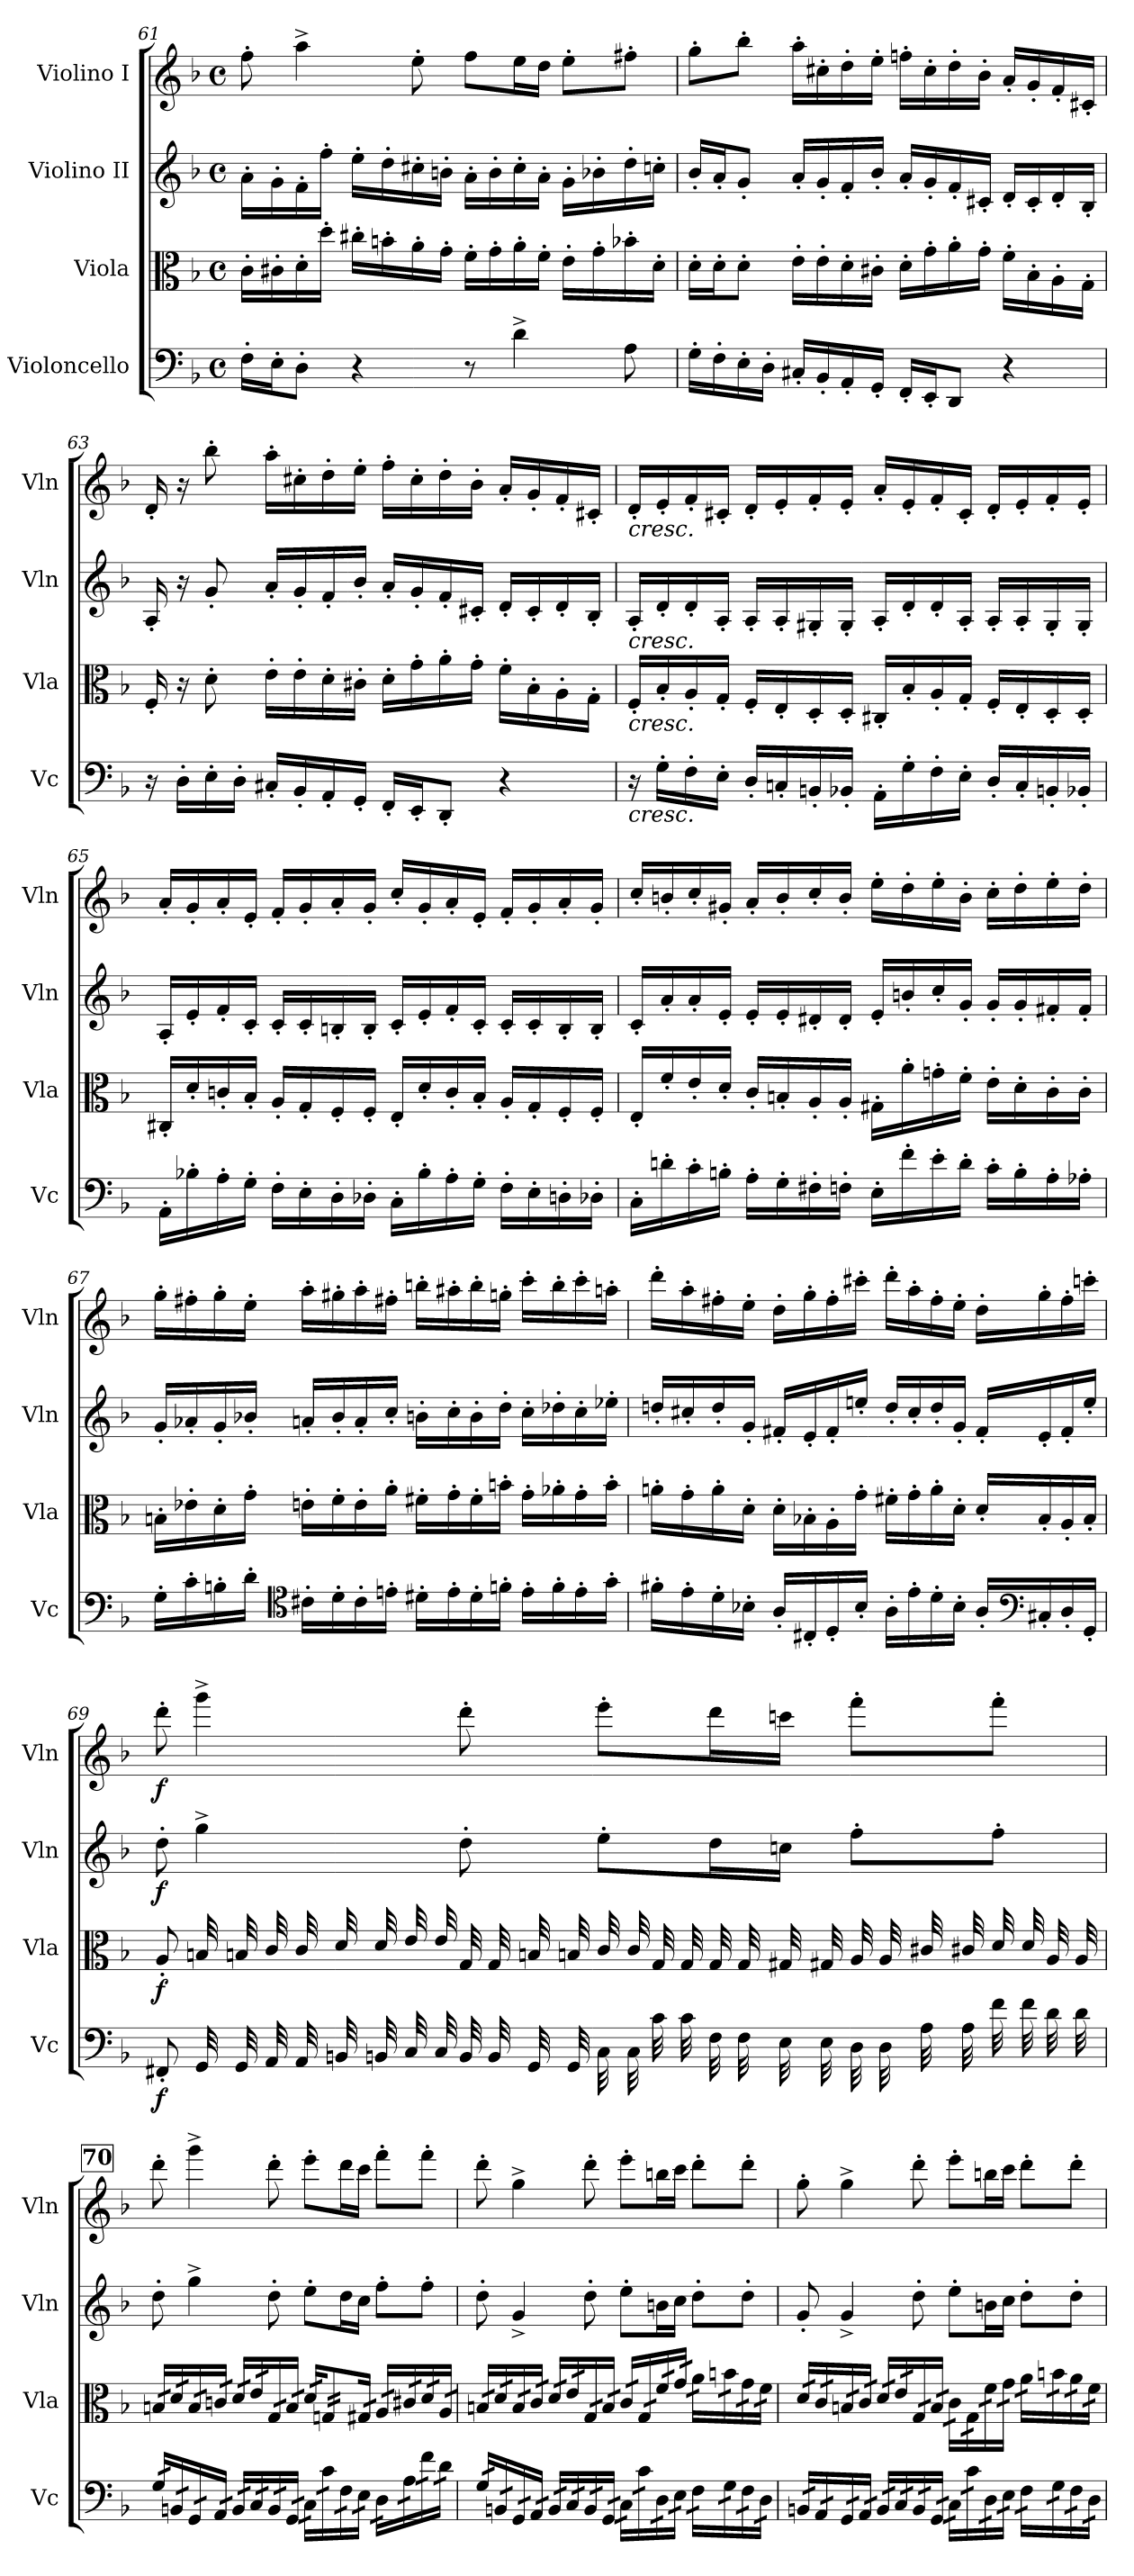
**kern	**dynam	**kern	**dynam	**kern	**dynam	**kern	**dynam
*part4	*part4	*part3	*part3	*part2	*part2	*part1	*part1
*staff4	*staff4	*staff3	*staff3	*staff2	*staff2	*staff1	*staff1
*I"Violoncello	*	*I"Viola	*	*I"Violino II	*	*I"Violino I	*
*I'Vc	*	*I'Vla	*	*I'Vln	*	*I'Vln	*
*clefF4	*	*clefC3	*	*clefG2	*	*clefG2	*
*k[b-]	*	*k[b-]	*	*k[b-]	*	*k[b-]	*
*M4/4	*	*M4/4	*	*M4/4	*	*M4/4	*
*met(c)	*	*met(c)	*	*met(c)	*	*met(c)	*
=61	=61	=61	=61	=61	=61	=61	=61
16F'\LL	.	16c'\LL	.	16a'\LL	.	8ff'\	.
16E'\J	.	16c#X'\	.	16g'\	.	.	.
8D'\J	.	16d'\	.	16f'\	.	4aa^\	.
.	.	16dd'\JJ	.	16ff'\JJ	.	.	.
4r	.	16cc#X'\LL	.	16ee'\LL	.	.	.
.	.	16bn'\	.	16dd'\	.	.	.
.	.	16a'\	.	16cc#X'\	.	8ee'\	.
.	.	16g'\JJ	.	16bn'\JJ	.	.	.
8r	.	16f'\LL	.	16a'\LL	.	8ff\L	.
.	.	16g'\	.	16b'\	.	.	.
4d^\	.	16a'\	.	16cc#'\	.	16ee\L	.
.	.	16f'\JJ	.	16a'\JJ	.	16dd\JJ	.
.	.	16e'\LL	.	16g'\LL	.	8ee'\L	.
.	.	16g'\	.	16b-X'\	.	.	.
8A\	.	16b-X'\	.	16dd'\	.	8ff#X'\J	.
.	.	16d'\JJ	.	16ccn'\JJ	.	.	.
=62	=62	=62	=62	=62	=62	=62	=62
16G'\LL	.	16d'\LL	.	16b-'/LL	.	8gg'\L	.
16F'\	.	16d'\J	.	16a'/J	.	.	.
16E'\	.	8d'\J	.	8g'/J	.	8bb-'\J	.
16D'\JJ	.	.	.	.	.	.	.
16C#X'/LL	.	16e'\LL	.	16a'/LL	.	16aa'\LL	.
16BB-'/	.	16e'\	.	16g'/	.	16cc#X'\	.
16AA'/	.	16d'\	.	16f'/	.	16dd'\	.
16GG'/JJ	.	16c#X'\JJ	.	16b-'/JJ	.	16ee'\JJ	.
16FF'/LL	.	16d'\LL	.	16a'/LL	.	16ffn'\LL	.
16EE'/J	.	16g'\	.	16g'/	.	16cc#'\	.
8DD/J	.	16a'\	.	16f'/	.	16dd'\	.
.	.	16g'\JJ	.	16c#X'/JJ	.	16b-'\JJ	.
4r	.	16f'\LL	.	16d'/LL	.	16a'/LL	.
.	.	16B-'\	.	16c#'/	.	16g'/	.
.	.	16A'\	.	16d'/	.	16f'/	.
.	.	16G'\JJ	.	16B-'/JJ	.	16c#X'/JJ	.
!!LO:LB:g=z
=63	=63	=63	=63	=63	=63	=63	=63
16r	.	16F'/	.	16A'/	.	16d'/	.
16D'\LL	.	16r	.	16r	.	16r	.
16E'\	.	8d'\	.	8g'/	.	8bb-'\	.
16D'\JJ	.	.	.	.	.	.	.
16C#X'/LL	.	16e'\LL	.	16a'/LL	.	16aa'\LL	.
16BB-'/	.	16e'\	.	16g'/	.	16cc#X'\	.
16AA'/	.	16d'\	.	16f'/	.	16dd'\	.
16GG'/JJ	.	16c#X'\JJ	.	16b-'/JJ	.	16ee'\JJ	.
16FF'/LL	.	16d'\LL	.	16a'/LL	.	16ff'\LL	.
16EE'/J	.	16g'\	.	16g'/	.	16cc#'\	.
8DD'/J	.	16a'\	.	16f'/	.	16dd'\	.
.	.	16g'\JJ	.	16c#X'/JJ	.	16b-'\JJ	.
4r	.	16f'\LL	.	16d'/LL	.	16a'/LL	.
.	.	16B-'\	.	16c#'/	.	16g'/	.
.	.	16A'\	.	16d'/	.	16f'/	.
.	.	16G'\JJ	.	16B-'/JJ	.	16c#X'/JJ	.
=64	=64	=64	=64	=64	=64	=64	=64
!	!	!	!	!	!	!LO:TX:b:i:t=cresc.	!
!	!	!	!	!LO:TX:b:i:t=cresc.	!	!	!
!	!	!LO:TX:b:i:t=cresc.	!	!	!	!	!
!LO:TX:b:i:t=cresc.	!	!	!	!	!	!	!
16r	.	16F'/LL	.	16A'/LL	.	16d'/LL	.
16G'\LL	.	16B-'/	.	16d'/	.	16e'/	.
16F'\	.	16A'/	.	16d'/	.	16f'/	.
16E'\JJ	.	16G'/JJ	.	16A'/JJ	.	16c#X'/JJ	.
16D'/LL	.	16F'/LL	.	16A'/LL	.	16d'/LL	.
16Cn'/	.	16E'/	.	16A'/	.	16e'/	.
16BBn'/	.	16D'/	.	16G#X'/	.	16f'/	.
16BB-X'/JJ	.	16D'/JJ	.	16G#'/JJ	.	16e'/JJ	.
16AA'\LL	.	16C#X'/LL	.	16A'/LL	.	16a'/LL	.
16G'\	.	16B-'/	.	16d'/	.	16e'/	.
16F'\	.	16A'/	.	16d'/	.	16f'/	.
16E'\JJ	.	16G'/JJ	.	16A'/JJ	.	16c#'/JJ	.
16D'/LL	.	16F'/LL	.	16A'/LL	.	16d'/LL	.
16C'/	.	16E'/	.	16A'/	.	16e'/	.
16BBn'/	.	16D'/	.	16G#'/	.	16f'/	.
16BB-X'/JJ	.	16D'/JJ	.	16G#'/JJ	.	16e'/JJ	.
=65	=65	=65	=65	=65	=65	=65	=65
16AA'\LL	.	16C#X'/LL	.	16A'/LL	.	16a'/LL	.
16B-X'\	.	16d'/	.	16e'/	.	16g'/	.
16A'\	.	16cn'/	.	16f'/	.	16a'/	.
16G'\JJ	.	16B-'/JJ	.	16c'/JJ	.	16e'/JJ	.
16F'\LL	.	16A'/LL	.	16c'/LL	.	16f'/LL	.
16E'\	.	16G'/	.	16c'/	.	16g'/	.
16D'\	.	16F'/	.	16Bn'/	.	16a'/	.
16D-X'\JJ	.	16F'/JJ	.	16B'/JJ	.	16g'/JJ	.
16C'\LL	.	16E'/LL	.	16c'/LL	.	16cc'/LL	.
16B-'\	.	16d'/	.	16e'/	.	16g'/	.
16A'\	.	16c'/	.	16f'/	.	16a'/	.
16G'\JJ	.	16B-'/JJ	.	16c'/JJ	.	16e'/JJ	.
16F'\LL	.	16A'/LL	.	16c'/LL	.	16f'/LL	.
16E'\	.	16G'/	.	16c'/	.	16g'/	.
16Dn'\	.	16F'/	.	16B'/	.	16a'/	.
16D-X'\JJ	.	16F'/JJ	.	16B'/JJ	.	16g'/JJ	.
!!LO:PB:g=z
=66	=66	=66	=66	=66	=66	=66	=66
16C'\LL	.	16E'/LL	.	16c'/LL	.	16cc'/LL	.
16dn'\	.	16f'/	.	16a'/	.	16bn'/	.
16c'\	.	16e'/	.	16a'/	.	16cc'/	.
16Bn'\JJ	.	16d'/JJ	.	16e'/JJ	.	16g#X'/JJ	.
16A'\LL	.	16c'/LL	.	16e'/LL	.	16a'/LL	.
16G'\	.	16Bn'/	.	16e'/	.	16b'/	.
16F#X'\	.	16A'/	.	16d#X'/	.	16cc'/	.
16Fn'\JJ	.	16A'/JJ	.	16d#'/JJ	.	16b'/JJ	.
16E'\LL	.	16G#X'\LL	.	16e'/LL	.	16ee'\LL	.
16f'\	.	16a'\	.	16bn'/	.	16dd'\	.
16e'\	.	16gn'\	.	16cc'/	.	16ee'\	.
16d'\JJ	.	16f'\JJ	.	16g'/JJ	.	16b'\JJ	.
16c'\LL	.	16e'\LL	.	16g'/LL	.	16cc'\LL	.
16B'\	.	16d'\	.	16g'/	.	16dd'\	.
16A'\	.	16c'\	.	16f#X'/	.	16ee'\	.
16A-X'\JJ	.	16c'\JJ	.	16f#'/JJ	.	16dd'\JJ	.
=67	=67	=67	=67	=67	=67	=67	=67
16G'\LL	.	16Bn'\LL	.	16g'/LL	.	16gg'\LL	.
16c'\	.	16e-X'\	.	16a-X'/	.	16ff#X'\	.
16Bn'\	.	16d'\	.	16g'/	.	16gg'\	.
16d'\JJ	.	16g'\JJ	.	16b-X'/JJ	.	16ee'\JJ	.
*clefC4	*	*	*	*	*	*	*
16c#X'\LL	.	16en'\LL	.	16an'/LL	.	16aa'\LL	.
16d'\	.	16f'\	.	16b-'/	.	16gg#X'\	.
16c#'\	.	16e'\	.	16a'/	.	16aa'\	.
16en'\JJ	.	16a'\JJ	.	16cc'/JJ	.	16ff#X'\JJ	.
16d#X'\LL	.	16f#X'\LL	.	16bn'\LL	.	16bbn'\LL	.
16e'\	.	16g'\	.	16cc'\	.	16aa#X'\	.
16d#'\	.	16f#'\	.	16b'\	.	16bb'\	.
16fn'\JJ	.	16bn'\JJ	.	16dd'\JJ	.	16ggn'\JJ	.
16e'\LL	.	16g'\LL	.	16cc'\LL	.	16ccc'\LL	.
16f'\	.	16a-X'\	.	16dd-X'\	.	16bb'\	.
16e'\	.	16g'\	.	16cc'\	.	16ccc'\	.
16g'\JJ	.	16b'\JJ	.	16ee-X'\JJ	.	16aan'\JJ	.
=68	=68	=68	=68	=68	=68	=68	=68
16f#X'\LL	.	16an'\LL	.	16ddn'/LL	.	16ddd'\LL	.
16e'\	.	16g'\	.	16cc#X'/	.	16aa'\	.
16d'\	.	16a'\	.	16dd'/	.	16ff#X'\	.
16B-X'\JJ	.	16d'\JJ	.	16g'/JJ	.	16ee'\JJ	.
16A'/LL	.	16d'\LL	.	16f#X'/LL	.	16dd'\LL	.
16C#X'/	.	16B-X'\	.	16e'/	.	16gg'\	.
16D'/	.	16A'\	.	16f#'/	.	16ff#'\	.
16B-'/JJ	.	16g'\JJ	.	16een'/JJ	.	16ccc#X'\JJ	.
16A'\LL	.	16f#X'\LL	.	16dd'/LL	.	16ddd'\LL	.
16e'\	.	16g'\	.	16cc#'/	.	16aa'\	.
16d'\	.	16a'\	.	16dd'/	.	16ff#'\	.
16B-'\JJ	.	16d'\JJ	.	16g'/JJ	.	16ee'\JJ	.
16A'/LL	.	16d'/LL	.	16f#'/LL	.	16dd'\LL	.
*clefF4	*	*	*	*	*	*	*
16C#X'/	.	16B-'/	.	16e'/	.	16gg'\	.
16D'/	.	16A'/	.	16f#'/	.	16ff#'\	.
16GG'/JJ	.	16B-'/JJ	.	16ee'/JJ	.	16cccn'\JJ	.
!!LO:LB:g=z
=69	=69	=69	=69	=69	=69	=69	=69
!	!LO:DY:b	!	!LO:DY:b	!	!LO:DY:b	!	!LO:DY:b
8FF#X'/L	f	8A'/L	f	8dd'\	f	8ddd'\	f
*tremolo	*	*	*	*	*	*	*
*	*	*tremolo	*	*	*	*	*
32GG/LLL	.	32Bn/LLL	.	4gg^\	.	4ggg^\	.
32GG/	.	32Bn/	.	.	.	.	.
32AA/	.	32c/	.	.	.	.	.
32AA/JJJ	.	32c/JJJ	.	.	.	.	.
32BBn/LLL	.	32d/LLL	.	.	.	.	.
32BBn/	.	32d/	.	.	.	.	.
32C/	.	32e/	.	.	.	.	.
32C/	.	32e/	.	.	.	.	.
32BB/	.	32G/	.	8dd'\	.	8ddd'\	.
32BB/	.	32G/	.	.	.	.	.
32GG/	.	32Bn/	.	.	.	.	.
32GG/JJJ	.	32Bn/JJJ	.	.	.	.	.
32C\LLL	.	32c/LLL	.	8ee'\L	.	8eee'\L	.
32C\	.	32c/	.	.	.	.	.
32c\	.	32G/	.	.	.	.	.
32c\	.	32G/	.	.	.	.	.
32F\	.	32G/	.	16dd\L	.	16ddd\L	.
32F\	.	32G/	.	.	.	.	.
32E\	.	32G#X/	.	16ccn\JJ	.	16cccn\JJ	.
32E\JJJ	.	32G#X/JJJ	.	.	.	.	.
32D\LLL	.	32A/LLL	.	8ff'\L	.	8fff'\L	.
32D\	.	32A/	.	.	.	.	.
32A\	.	32c#X/	.	.	.	.	.
32A\	.	32c#X/	.	.	.	.	.
32f\	.	32d/	.	8ff'\J	.	8fff'\J	.
32f\	.	32d/	.	.	.	.	.
32d\	.	32A/	.	.	.	.	.
32d\JJJ	.	32A/JJJ	.	.	.	.	.
!!LO:REH:place=s1:a:B:fs=14:t=70
=70	=70	=70	=70	=70	=70	=70	=70
32G/LLL	.	32Bn/LLL	.	8dd'\	.	8ddd'\	.
32G/	.	32Bn/	.	.	.	.	.
32BBn/	.	32d/	.	.	.	.	.
32BBn/	.	32d/	.	.	.	.	.
32GG/	.	32B/	.	4gg^\	.	4ggg^\	.
32GG/	.	32B/	.	.	.	.	.
32AA/	.	32cn/	.	.	.	.	.
32AA/JJJ	.	32cn/JJJ	.	.	.	.	.
32BB/LLL	.	32d/LLL	.	.	.	.	.
32BB/	.	32d/	.	.	.	.	.
32C/	.	32e/	.	.	.	.	.
32C/	.	32e/	.	.	.	.	.
32BB/	.	32G/	.	8dd'\	.	8ddd'\	.
32BB/	.	32G/	.	.	.	.	.
32GG/	.	32B/	.	.	.	.	.
32GG/JJJ	.	32B/JJJ	.	.	.	.	.
32C\LLL	.	32d/LLL	.	8ee'\L	.	8eee'\L	.
32C\	.	32d/	.	.	.	.	.
32c\	.	32Gn/	.	.	.	.	.
32c\	.	32Gn/	.	.	.	.	.
32F\	.	32G/	.	16dd\L	.	16ddd\L	.
32F\	.	32G/	.	.	.	.	.
32E\	.	32G#X/	.	16cc\JJ	.	16ccc\JJ	.
32E\JJJ	.	32G#X/JJJ	.	.	.	.	.
32D\LLL	.	32A/LLL	.	8ff'\L	.	8fff'\L	.
32D\	.	32A/	.	.	.	.	.
32A\	.	32c#X/	.	.	.	.	.
32A\	.	32c#X/	.	.	.	.	.
32f\	.	32d/	.	8ff'\J	.	8fff'\J	.
32f\	.	32d/	.	.	.	.	.
32d\	.	32A/	.	.	.	.	.
32d\JJJ	.	32A/JJJ	.	.	.	.	.
=71	=71	=71	=71	=71	=71	=71	=71
32G/LLL	.	32Bn/LLL	.	8dd'\	.	8ddd'\	.
32G/	.	32Bn/	.	.	.	.	.
32BBn/	.	32d/	.	.	.	.	.
32BBn/	.	32d/	.	.	.	.	.
32GG/	.	32B/	.	4g^/	.	4gg^\	.
32GG/	.	32B/	.	.	.	.	.
32AA/	.	32c/	.	.	.	.	.
32AA/JJJ	.	32c/JJJ	.	.	.	.	.
32BB/LLL	.	32d/LLL	.	.	.	.	.
32BB/	.	32d/	.	.	.	.	.
32C/	.	32e/	.	.	.	.	.
32C/	.	32e/	.	.	.	.	.
32BB/	.	32G/	.	8dd'\	.	8ddd'\	.
32BB/	.	32G/	.	.	.	.	.
32GG/	.	32B/	.	.	.	.	.
32GG/JJJ	.	32B/JJJ	.	.	.	.	.
32C\LLL	.	32c/LLL	.	8ee'\L	.	8eee'\L	.
32C\	.	32c/	.	.	.	.	.
32c\	.	32G/	.	.	.	.	.
32c\	.	32G/	.	.	.	.	.
32D\	.	32f/	.	16bn\L	.	16bbn\L	.
32D\	.	32f/	.	.	.	.	.
32E\	.	32g/	.	16cc\JJ	.	16ccc\JJ	.
32E\JJJ	.	32g/JJJ	.	.	.	.	.
32F\LLL	.	32a\LLL	.	8dd'\L	.	8ddd'\L	.
32F\	.	32a\	.	.	.	.	.
32G\	.	32bn\	.	.	.	.	.
32G\	.	32bn\	.	.	.	.	.
32F\	.	32g\	.	8dd'\J	.	8ddd'\J	.
32F\	.	32g\	.	.	.	.	.
32D\	.	32f\	.	.	.	.	.
32D\JJJ	.	32f\JJJ	.	.	.	.	.
!!LO:LB:g=z
=72	=72	=72	=72	=72	=72	=72	=72
32BBn/LLL	.	32d/LLL	.	8g'/	.	8gg'\	.
32BBn/	.	32d/	.	.	.	.	.
32AA/	.	32c/	.	.	.	.	.
32AA/	.	32c/	.	.	.	.	.
32GG/	.	32Bn/	.	4g^/	.	4gg^\	.
32GG/	.	32Bn/	.	.	.	.	.
32AA/	.	32c/	.	.	.	.	.
32AA/JJJ	.	32c/JJJ	.	.	.	.	.
32BB/LLL	.	32d/LLL	.	.	.	.	.
32BB/	.	32d/	.	.	.	.	.
32C/	.	32e/	.	.	.	.	.
32C/	.	32e/	.	.	.	.	.
32BB/	.	32G/	.	8dd'\	.	8ddd'\	.
32BB/	.	32G/	.	.	.	.	.
32GG/	.	32B/	.	.	.	.	.
32GG/JJJ	.	32B/JJJ	.	.	.	.	.
32C\LLL	.	32c\LLL	.	8ee'\L	.	8eee'\L	.
32C\	.	32c\	.	.	.	.	.
32c\	.	32G\	.	.	.	.	.
32c\	.	32G\	.	.	.	.	.
32D\	.	32f\	.	16bn\L	.	16bbn\L	.
32D\	.	32f\	.	.	.	.	.
32E\	.	32g\	.	16cc\JJ	.	16ccc\JJ	.
32E\JJJ	.	32g\JJJ	.	.	.	.	.
32F\LLL	.	32a\LLL	.	8dd'\L	.	8ddd'\L	.
32F\	.	32a\	.	.	.	.	.
32G\	.	32bn\	.	.	.	.	.
32G\	.	32bn\	.	.	.	.	.
32F\	.	32a\	.	8dd'\J	.	8ddd'\J	.
32F\	.	32a\	.	.	.	.	.
32D\	.	32f\	.	.	.	.	.
32D\JJJ	.	32f\JJJ	.	.	.	.	.
*	*	*Xtremolo	*	*	*	*	*
*Xtremolo	*	*	*	*	*	*	*
=	=	=	=	=	=	=	=
*-	*-	*-	*-	*-	*-	*-	*-
